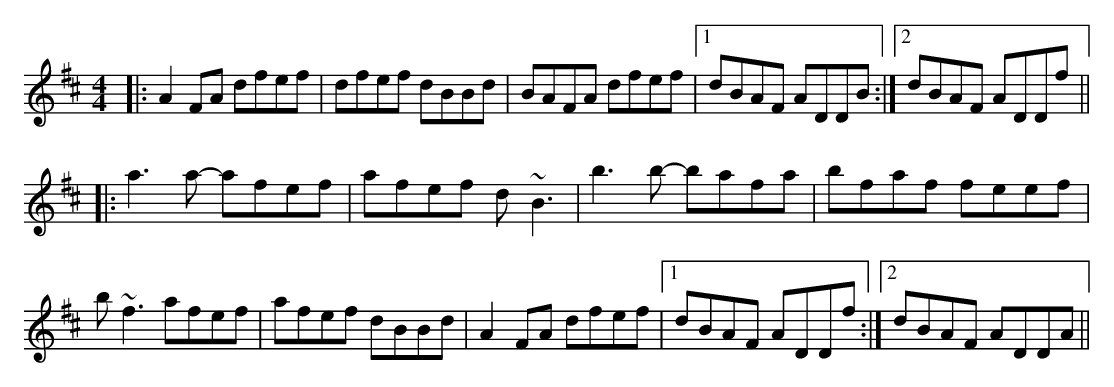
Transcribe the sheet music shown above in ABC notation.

X:1
M:4/4
K:D
|:A2 FA dfef|dfef dBBd|BAFA dfef|1 dBAF ADDB:|2 dBAF ADDf||
|:a3 a- afef|afef d ~B3|b3 b- bafa|bfaf feef|
b ~f3 afef|afef dBBd|A2 FA dfef|1 dBAF ADDf:|2 dBAF ADDA||
